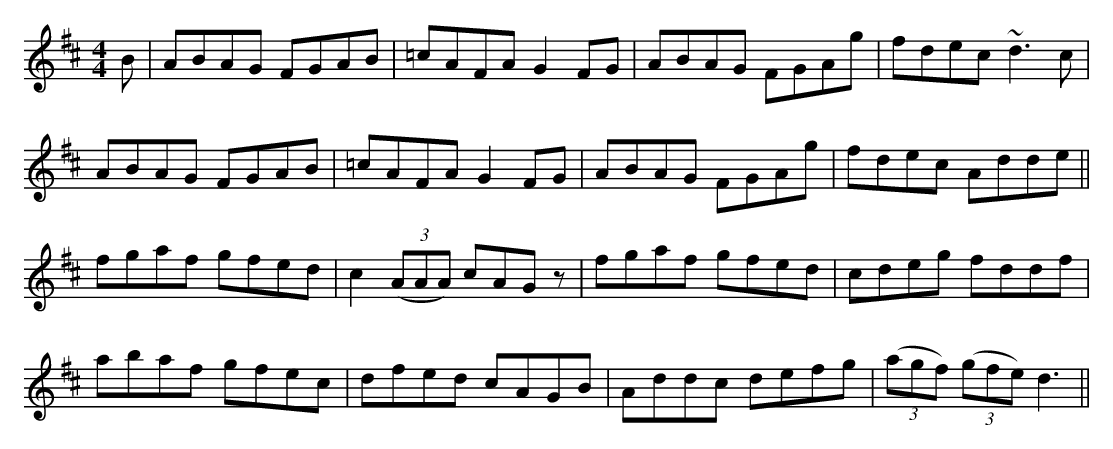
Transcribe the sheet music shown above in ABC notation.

X:1
M:4/4
K:D
B|ABAG FGAB|=cAFA G2FG|ABAG FGAg|fdec ~d3c|
ABAG FGAB|=cAFA G2FG|ABAG FGAg|fdec Adde||
fgaf gfed|c2 (3(AAA) cAGz|fgaf gfed|cdeg fddf|
abaf gfec|dfed cAGB|Addc defg|(3(agf) (3(gfe) d3 ||
